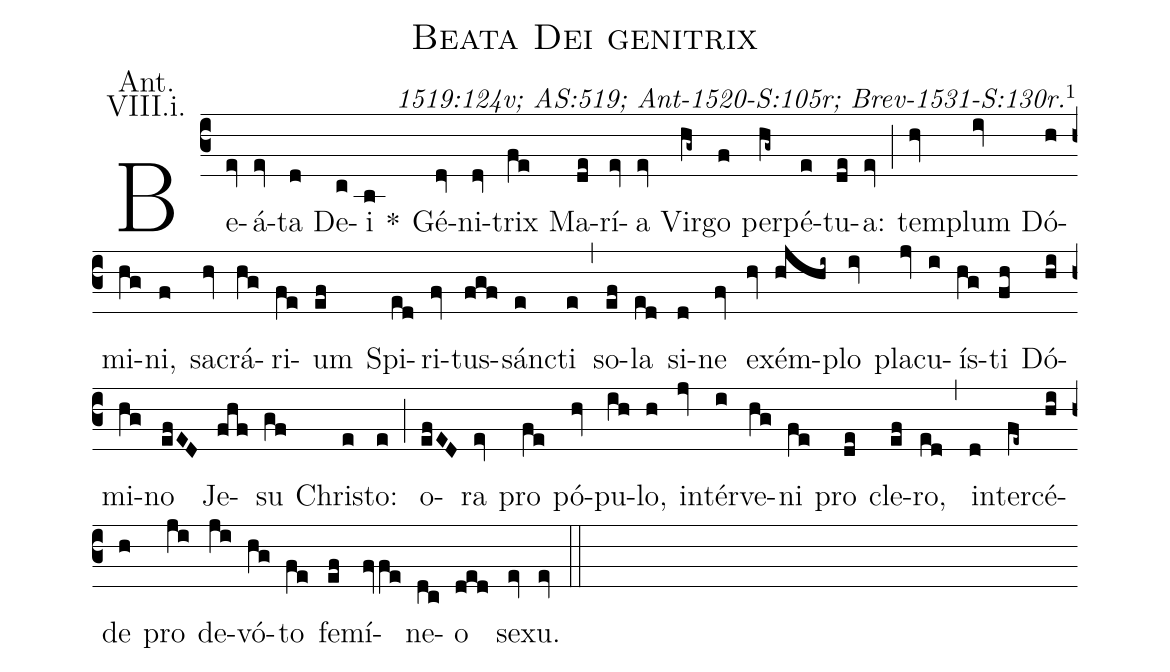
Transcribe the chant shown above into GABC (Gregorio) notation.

name: Beata Dei genitrix;
commentary: 1519:124v; AS:519; Ant-1520-S:105r; Brev-1531-S:130r.\footnote{In the Antiphonal the `Allelúya' is different.};
annotation: Ant.;
annotation: VIII.i.;
%%
(c3) Be(ev)á(ev)ta(d) De(c)i(b) *() Gé(dv)ni(dv)trix(fe) Ma(de)rí(ev)a(ev) Vir(hg~)go(f) per(hg~)pé(e)tu(de)a:(ev) (;)
tem(hv)plum(iv) Dó(h)mi(hg)ni,(f) sa(hv)crá(hg)ri(fe)um(ef) Spi(ed)ri(fv)tus(fgf)sánc(e)ti(e) (,)
so(ef)la(ed) si(d)ne(fv) ex(hv)ém(hjhi~)plo(iv) pla(jv)cu(i)ís(hg)ti(fh) Dó(hi)mi(hg)no(efED) Je(fhf)su(gf) Chris(e)to:(e) (;)
o(efED)ra(ev) pro(fe) pó(hv)pu(ih)lo,(h) in(jv)tér(i)ve(hg)ni(fe) pro(de) cle(ef)ro,(ed) (,)
in(d)ter(fe~)cé(hi)de(h) pro(ji) de(ji)vó(hg)to(fe) fe(ef)mí(fvfe)ne(dc)o(ded) se(ev)xu.(ev) (::)

% Lauda Hierúsalem(ehvhvghvfe) (::)
%
% vó(hg)to(fe) fe(ef)mí(fvfe)ne(dc)o(ded) se(ev)xu.(ev) (::)
%
% vó(hg)to(fe) fe(ef)mí(fvfe)ne(dc)o(ded) se(ev)xu(ev) al(fv)le(fg)lú(e)ya.(e) (::)
%
% S.A.E.(efvhvhvghvfe) (::)
%
% vó(hg)to(fe) fe(ef)mí(fvfe)ne(dc)o(ded) se(ev)xu(ev) al(fv)le(fg)lú(e)ya.(e) (::)
%
% se(ev)xu(ef) al(gv)le(f)lú(e)ya.(e) (::)
%
% se(ev)xu(evDB) al(dv)le(de)lú(ev)ya.(ev) (::)
